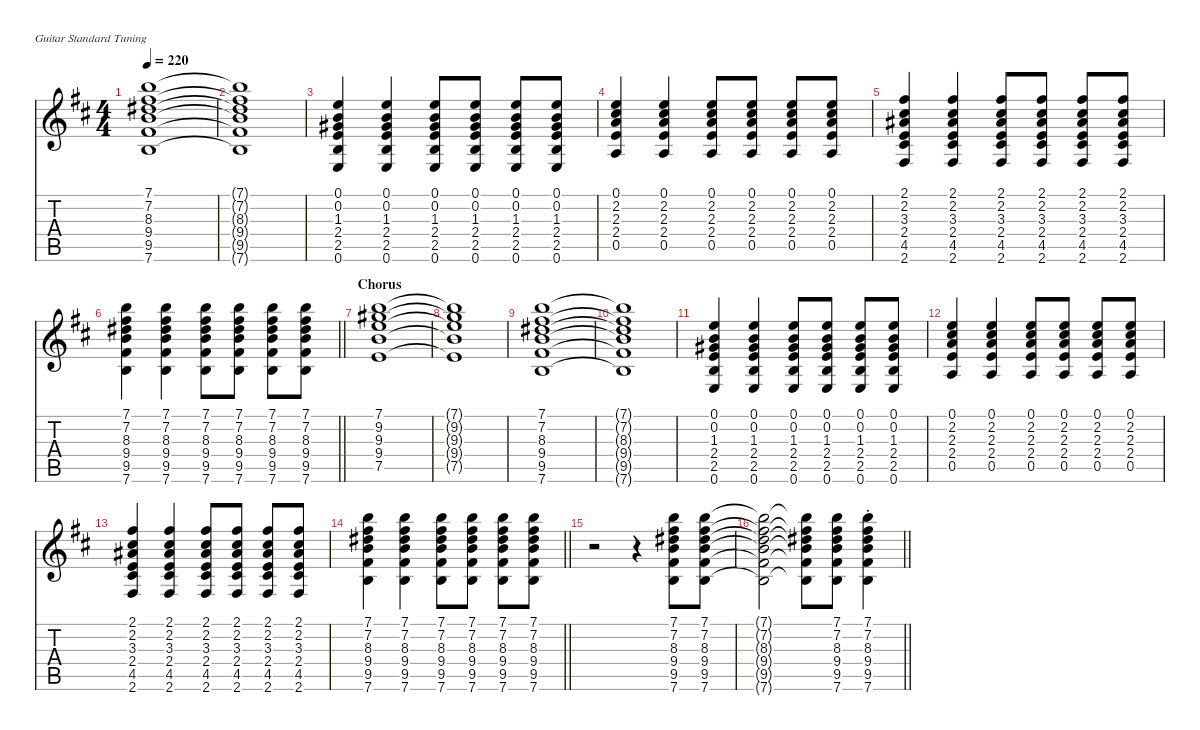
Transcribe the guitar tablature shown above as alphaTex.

\defaultSystemsLayout 4
\hideDynamics
\bracketExtendMode nobrackets
\singleTrackTrackNamePolicy hidden
\multiTrackTrackNamePolicy hidden
\otherSystemsTrackNameOrientation horizontal
\track ("Brian Jones" "el.guit.") {instrument electricguitarclean}
\staff {score tabs}
\tuning (E4 B3 G3 D3 A2 E2)
\ts (4 4)
\tempo 220
\clef g2
\ks bminor
(7.1{acc forcenatural} 7.2{acc #} 8.3{acc #} 9.4{acc forcenatural} 9.5{acc #} 7.6{acc forcenatural}).1{dy f beam Down} |
(7.1{t acc forcenatural} 7.2{t acc #} 8.3{t acc #} 9.4{t acc forcenatural} 9.5{t acc #} 7.6{t acc forcenatural}).1{beam Down} |
(0.1{acc forcenatural} 0.2{acc forcenatural} 1.3{acc #} 2.4{acc forcenatural} 2.5{acc forcenatural} 0.6{acc forcenatural}).4{beam Up} (0.1{acc forcenatural} 0.2{acc forcenatural} 1.3{acc #} 2.4{acc forcenatural} 2.5{acc forcenatural} 0.6{acc forcenatural}).4{beam Up} (0.1{acc forcenatural} 0.2{acc forcenatural} 1.3{acc #} 2.4{acc forcenatural} 2.5{acc forcenatural} 0.6{acc forcenatural}).8{beam Up} (0.1{acc forcenatural} 0.2{acc forcenatural} 1.3{acc #} 2.4{acc forcenatural} 2.5{acc forcenatural} 0.6{acc forcenatural}).8{beam Up} (0.1{acc forcenatural} 0.2{acc forcenatural} 1.3{acc #} 2.4{acc forcenatural} 2.5{acc forcenatural} 0.6{acc forcenatural}).8{beam Up} (0.1{acc forcenatural} 0.2{acc forcenatural} 1.3{acc #} 2.4{acc forcenatural} 2.5{acc forcenatural} 0.6{acc forcenatural}).8{beam Up} |
(0.1{acc forcenatural} 2.2{acc #} 2.3{acc forcenatural} 2.4{acc forcenatural} 0.5{acc forcenatural}).4{beam Up} (0.1{acc forcenatural} 2.2{acc #} 2.3{acc forcenatural} 2.4{acc forcenatural} 0.5{acc forcenatural}).4{beam Up} (0.1{acc forcenatural} 2.2{acc #} 2.3{acc forcenatural} 2.4{acc forcenatural} 0.5{acc forcenatural}).8{beam Up} (0.1{acc forcenatural} 2.2{acc #} 2.3{acc forcenatural} 2.4{acc forcenatural} 0.5{acc forcenatural}).8{beam Up} (0.1{acc forcenatural} 2.2{acc #} 2.3{acc forcenatural} 2.4{acc forcenatural} 0.5{acc forcenatural}).8{beam Up} (0.1{acc forcenatural} 2.2{acc #} 2.3{acc forcenatural} 2.4{acc forcenatural} 0.5{acc forcenatural}).8{beam Up} |
(2.1{acc #} 2.2{acc #} 3.3{acc #} 2.4{acc forcenatural} 4.5{acc #} 2.6{acc #}).4{beam Up} (2.1{acc #} 2.2{acc #} 3.3{acc #} 2.4{acc forcenatural} 4.5{acc #} 2.6{acc #}).4{beam Up} (2.1{acc #} 2.2{acc #} 3.3{acc #} 2.4{acc forcenatural} 4.5{acc #} 2.6{acc #}).8{beam Up} (2.1{acc #} 2.2{acc #} 3.3{acc #} 2.4{acc forcenatural} 4.5{acc #} 2.6{acc #}).8{beam Up} (2.1{acc #} 2.2{acc #} 3.3{acc #} 2.4{acc forcenatural} 4.5{acc #} 2.6{acc #}).8{beam Up} (2.1{acc #} 2.2{acc #} 3.3{acc #} 2.4{acc forcenatural} 4.5{acc #} 2.6{acc #}).8{beam Up} |
\barLineRight lightlight
(7.1{acc forcenatural} 7.2{acc #} 8.3{acc #} 9.4{acc forcenatural} 9.5{acc #} 7.6{acc forcenatural}).4{beam Down} (7.1{acc forcenatural} 7.2{acc #} 8.3{acc #} 9.4{acc forcenatural} 9.5{acc #} 7.6{acc forcenatural}).4{beam Down} (7.1{acc forcenatural} 7.2{acc #} 8.3{acc #} 9.4{acc forcenatural} 9.5{acc #} 7.6{acc forcenatural}).8{beam Down} (7.1{acc forcenatural} 7.2{acc #} 8.3{acc #} 9.4{acc forcenatural} 9.5{acc #} 7.6{acc forcenatural}).8{beam Down} (7.1{acc forcenatural} 7.2{acc #} 8.3{acc #} 9.4{acc forcenatural} 9.5{acc #} 7.6{acc forcenatural}).8{beam Down} (7.1{acc forcenatural} 7.2{acc #} 8.3{acc #} 9.4{acc forcenatural} 9.5{acc #} 7.6{acc forcenatural}).8{beam Down} |
\section ("" "Chorus")
(7.1{acc forcenatural} 9.2{acc #} 9.3{acc forcenatural} 9.4{acc forcenatural} 7.5{acc forcenatural}).1{beam Down} |
(7.1{t acc forcenatural} 9.2{t acc #} 9.3{t acc forcenatural} 9.4{t acc forcenatural} 7.5{t acc forcenatural}).1{beam Down} |
(7.1{acc forcenatural} 7.2{acc #} 8.3{acc #} 9.4{acc forcenatural} 9.5{acc #} 7.6{acc forcenatural}).1{beam Down} |
(7.1{t acc forcenatural} 7.2{t acc #} 8.3{t acc #} 9.4{t acc forcenatural} 9.5{t acc #} 7.6{t acc forcenatural}).1{beam Down} |
(0.1{acc forcenatural} 0.2{acc forcenatural} 1.3{acc #} 2.4{acc forcenatural} 2.5{acc forcenatural} 0.6{acc forcenatural}).4{beam Up} (0.1{acc forcenatural} 0.2{acc forcenatural} 1.3{acc #} 2.4{acc forcenatural} 2.5{acc forcenatural} 0.6{acc forcenatural}).4{beam Up} (0.1{acc forcenatural} 0.2{acc forcenatural} 1.3{acc #} 2.4{acc forcenatural} 2.5{acc forcenatural} 0.6{acc forcenatural}).8{beam Up} (0.1{acc forcenatural} 0.2{acc forcenatural} 1.3{acc #} 2.4{acc forcenatural} 2.5{acc forcenatural} 0.6{acc forcenatural}).8{beam Up} (0.1{acc forcenatural} 0.2{acc forcenatural} 1.3{acc #} 2.4{acc forcenatural} 2.5{acc forcenatural} 0.6{acc forcenatural}).8{beam Up} (0.1{acc forcenatural} 0.2{acc forcenatural} 1.3{acc #} 2.4{acc forcenatural} 2.5{acc forcenatural} 0.6{acc forcenatural}).8{beam Up} |
(0.1{acc forcenatural} 2.2{acc #} 2.3{acc forcenatural} 2.4{acc forcenatural} 0.5{acc forcenatural}).4{beam Up} (0.1{acc forcenatural} 2.2{acc #} 2.3{acc forcenatural} 2.4{acc forcenatural} 0.5{acc forcenatural}).4{beam Up} (0.1{acc forcenatural} 2.2{acc #} 2.3{acc forcenatural} 2.4{acc forcenatural} 0.5{acc forcenatural}).8{beam Up} (0.1{acc forcenatural} 2.2{acc #} 2.3{acc forcenatural} 2.4{acc forcenatural} 0.5{acc forcenatural}).8{beam Up} (0.1{acc forcenatural} 2.2{acc #} 2.3{acc forcenatural} 2.4{acc forcenatural} 0.5{acc forcenatural}).8{beam Up} (0.1{acc forcenatural} 2.2{acc #} 2.3{acc forcenatural} 2.4{acc forcenatural} 0.5{acc forcenatural}).8{beam Up} |
(2.1{acc #} 2.2{acc #} 3.3{acc #} 2.4{acc forcenatural} 4.5{acc #} 2.6{acc #}).4{beam Up} (2.1{acc #} 2.2{acc #} 3.3{acc #} 2.4{acc forcenatural} 4.5{acc #} 2.6{acc #}).4{beam Up} (2.1{acc #} 2.2{acc #} 3.3{acc #} 2.4{acc forcenatural} 4.5{acc #} 2.6{acc #}).8{beam Up} (2.1{acc #} 2.2{acc #} 3.3{acc #} 2.4{acc forcenatural} 4.5{acc #} 2.6{acc #}).8{beam Up} (2.1{acc #} 2.2{acc #} 3.3{acc #} 2.4{acc forcenatural} 4.5{acc #} 2.6{acc #}).8{beam Up} (2.1{acc #} 2.2{acc #} 3.3{acc #} 2.4{acc forcenatural} 4.5{acc #} 2.6{acc #}).8{beam Up} |
\barLineRight lightlight
(7.1{acc forcenatural} 7.2{acc #} 8.3{acc #} 9.4{acc forcenatural} 9.5{acc #} 7.6{acc forcenatural}).4{beam Down} (7.1{acc forcenatural} 7.2{acc #} 8.3{acc #} 9.4{acc forcenatural} 9.5{acc #} 7.6{acc forcenatural}).4{beam Down} (7.1{acc forcenatural} 7.2{acc #} 8.3{acc #} 9.4{acc forcenatural} 9.5{acc #} 7.6{acc forcenatural}).8{beam Down} (7.1{acc forcenatural} 7.2{acc #} 8.3{acc #} 9.4{acc forcenatural} 9.5{acc #} 7.6{acc forcenatural}).8{beam Down} (7.1{acc forcenatural} 7.2{acc #} 8.3{acc #} 9.4{acc forcenatural} 9.5{acc #} 7.6{acc forcenatural}).8{beam Down} (7.1{acc forcenatural} 7.2{acc #} 8.3{acc #} 9.4{acc forcenatural} 9.5{acc #} 7.6{acc forcenatural}).8{beam Down} |
r.2{beam Down} r.4{beam Down} (7.1{acc forcenatural} 7.2{acc #} 8.3{acc #} 9.4{acc forcenatural} 9.5{acc #} 7.6{acc forcenatural}).8{beam Down} (7.1{acc forcenatural} 7.2{acc #} 8.3{acc #} 9.4{acc forcenatural} 9.5{acc #} 7.6{acc forcenatural}).8{beam Down} |
\barLineRight lightlight
(7.1{t acc forcenatural} 7.2{t acc #} 8.3{t acc #} 9.4{t acc forcenatural} 9.5{t acc #} 7.6{t acc forcenatural}).2{beam Down} (7.1{t acc forcenatural} 7.2{t acc #} 8.3{t acc #} 9.4{t acc forcenatural} 9.5{t acc #} 7.6{t acc forcenatural}).8{beam Down} (7.1{acc forcenatural} 7.2{acc #} 8.3{acc #} 9.4{acc forcenatural} 9.5{acc #} 7.6{acc forcenatural}).8{beam Down} (7.1{st acc forcenatural} 7.2{st acc #} 8.3{st acc #} 9.4{st acc forcenatural} 9.5{st acc #} 7.6{st acc forcenatural}).4{beam Down}
